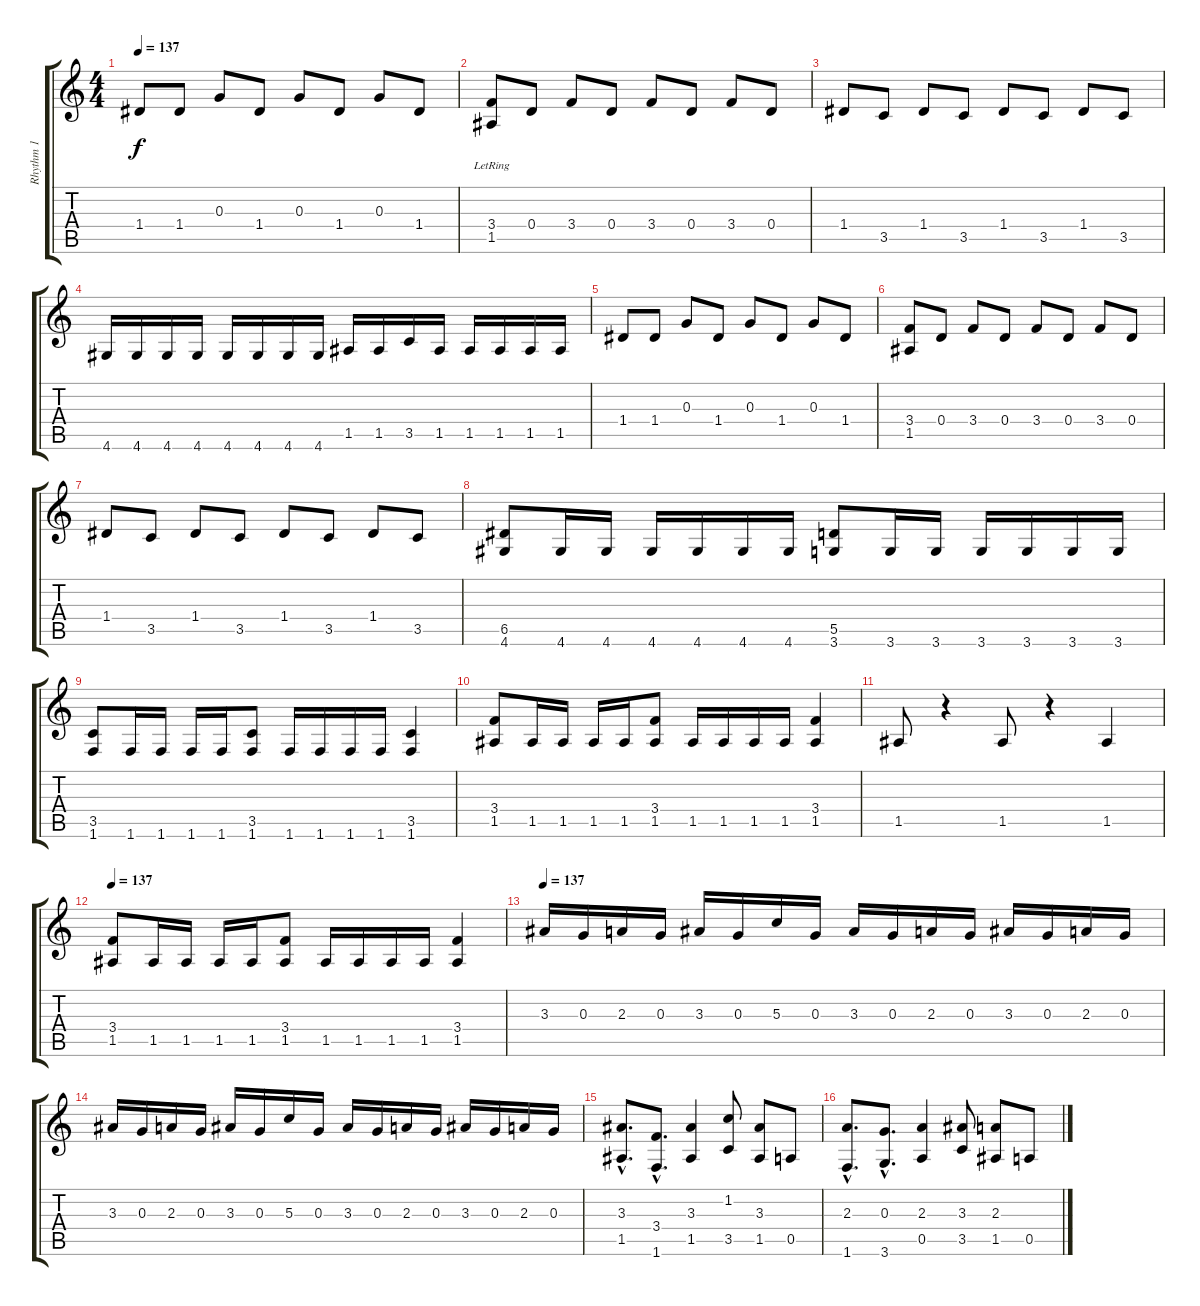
\track ("Rhythm 1" "Rhythm 1") {instrument distortionguitar}
\staff {score tabs}
\tuning (E4 B3 G3 D3 A2 E2) {hide}
\ts (4 4)
\tempo 137
\clef g2
\ks c
1.4.8{dy f} 1.4.8 0.3.8 1.4.8 0.3.8 1.4.8 0.3.8 1.4.8 |
(3.4{lr} 1.5).8 0.4.8 3.4.8 0.4.8 3.4.8 0.4.8 3.4.8 0.4.8 |
1.4.8 3.5.8 1.4.8 3.5.8 1.4.8 3.5.8 1.4.8 3.5.8 |
4.6.16 4.6.16 4.6.16 4.6.16 4.6.16 4.6.16 4.6.16 4.6.16 1.5.16 1.5.16 3.5.16 1.5.16 1.5.16 1.5.16 1.5.16 1.5.16 |
1.4.8 1.4.8 0.3.8 1.4.8 0.3.8 1.4.8 0.3.8 1.4.8 |
(3.4 1.5).8 0.4.8 3.4.8 0.4.8 3.4.8 0.4.8 3.4.8 0.4.8 |
1.4.8 3.5.8 1.4.8 3.5.8 1.4.8 3.5.8 1.4.8 3.5.8 |
(6.5 4.6).8 4.6.16 4.6.16 4.6.16 4.6.16 4.6.16 4.6.16 (5.5 3.6).8 3.6.16 3.6.16 3.6.16 3.6.16 3.6.16 3.6.16 |
(3.5 1.6).8 1.6.16 1.6.16 1.6.16 1.6.16 (3.5 1.6).8 1.6.16 1.6.16 1.6.16 1.6.16 (3.5 1.6).4 |
(3.4 1.5).8 1.5.16 1.5.16 1.5.16 1.5.16 (3.4 1.5).8 1.5.16 1.5.16 1.5.16 1.5.16 (3.4 1.5).4 |
1.5.8 r.4 1.5.8 r.4 1.5.4 |
\tempo 137
(3.4 1.5).8 1.5.16 1.5.16 1.5.16 1.5.16 (3.4 1.5).8 1.5.16 1.5.16 1.5.16 1.5.16 (3.4 1.5).4 |
\tempo 137
3.3.16 0.3.16 2.3.16 0.3.16 3.3.16 0.3.16 5.3.16 0.3.16 3.3.16 0.3.16 2.3.16 0.3.16 3.3.16 0.3.16 2.3.16 0.3.16 |
3.3.16 0.3.16 2.3.16 0.3.16 3.3.16 0.3.16 5.3.16 0.3.16 3.3.16 0.3.16 2.3.16 0.3.16 3.3.16 0.3.16 2.3.16 0.3.16 |
(3.3{hac} 1.5{hac}).8{d} (3.4{hac} 1.6{hac}).8{d} (3.3 1.5).4 (1.2 3.5).8 (3.3 1.5).8 0.5.8 |
(2.3{hac} 1.6{hac}).8{d} (0.3{hac} 3.6{hac}).8{d} (2.3 0.5).4 (3.3 3.5).8 (2.3 1.5).8 0.5.8
